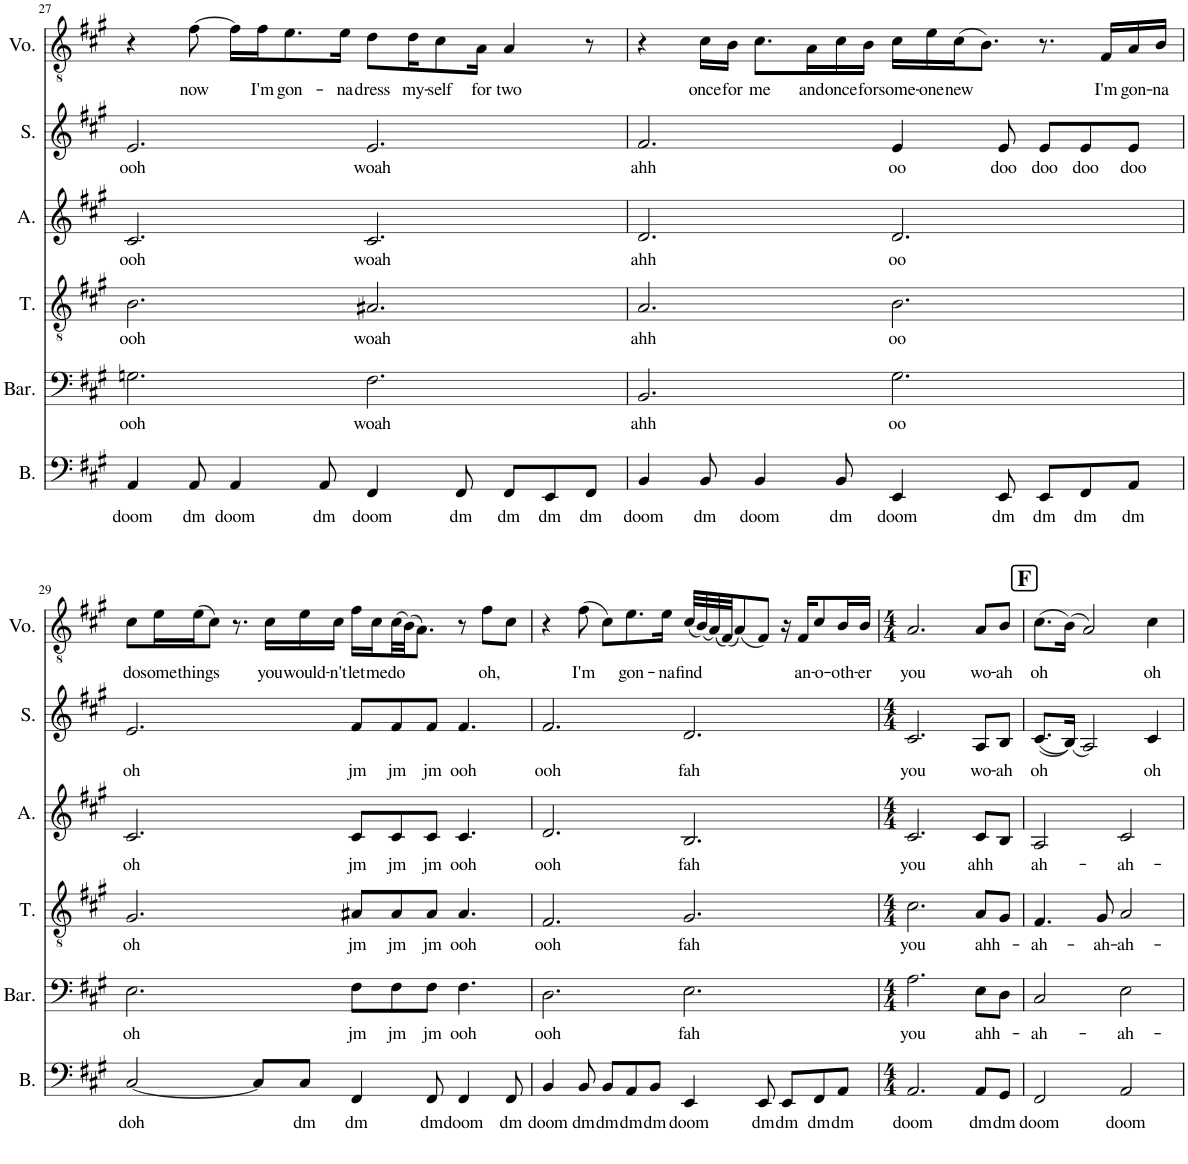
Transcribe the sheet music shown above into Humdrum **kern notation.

**kern	**text	**kern	**text	**kern	**text	**kern	**text	**kern	**text	**kern	**text
*part6	*part6	*part5	*part5	*part4	*part4	*part3	*part3	*part2	*part2	*part1	*part1
*staff6	*staff6	*staff5	*staff5	*staff4	*staff4	*staff3	*staff3	*staff2	*staff2	*staff1	*staff1
*I"Bass	*	*I"Baritone	*	*I"Tenor	*	*I"Alto	*	*I"Soprano	*	*I"Voice	*
*I'B.	*	*I'Bar.	*	*I'T.	*	*I'A.	*	*I'S.	*	*I'Vo.	*
!!LO:PB:g=z
*clefF4	*	*clefF4	*	*clefGv2	*	*clefG2	*	*clefG2	*	*clefGv2	*
*k[f#c#g#]	*	*k[f#c#g#]	*	*k[f#c#g#]	*	*k[f#c#g#]	*	*k[f#c#g#]	*	*k[f#c#g#]	*
*M12/8	*	*M12/8	*	*M12/8	*	*M12/8	*	*M12/8	*	*M12/8	*
=27	=27	=27	=27	=27	=27	=27	=27	=27	=27	=27	=27
!	!LO:LY:b	!	!LO:LY:b	!	!LO:LY:b	!	!LO:LY:b	!	!LO:LY:b	!	!
4AA/	doom	2.Gn\	ooh	2.B\	ooh	2.c#/	ooh	2.e/	ooh	4r	.
!	!LO:LY:b	!	!	!	!	!	!	!	!	!	!LO:LY:b
8AA/	dm	.	.	.	.	.	.	.	.	[8f#\	now
!	!LO:LY:b	!	!	!	!	!	!	!	!	!	!
4AA/	doom	.	.	.	.	.	.	.	.	16f#\LL]	.
!	!	!	!	!	!	!	!	!	!	!	!LO:LY:b
.	.	.	.	.	.	.	.	.	.	16f#\J	I'm
!	!	!	!	!	!	!	!	!	!	!	!LO:LY:b
.	.	.	.	.	.	.	.	.	.	8.e\	gon-
!	!LO:LY:b	!	!	!	!	!	!	!	!	!	!
8AA/	dm	.	.	.	.	.	.	.	.	.	.
!	!	!	!	!	!	!	!	!	!	!	!LO:LY:b
.	.	.	.	.	.	.	.	.	.	16e\Jk	-na
!	!LO:LY:b	!	!LO:LY:b	!	!LO:LY:b	!	!LO:LY:b	!	!LO:LY:b	!	!LO:LY:b
4FF#/	doom	2.F#\	woah	2.A#X/	woah	2.c#/	woah	2.e/	woah	8d\L	dress
!	!	!	!	!	!	!	!	!	!	!	!LO:LY:b
.	.	.	.	.	.	.	.	.	.	16d\K	my-
!	!	!	!	!	!	!	!	!	!	!	!LO:LY:b
.	.	.	.	.	.	.	.	.	.	8c#\	-self
!	!LO:LY:b	!	!	!	!	!	!	!	!	!	!
8FF#/	dm	.	.	.	.	.	.	.	.	.	.
!	!	!	!	!	!	!	!	!	!	!	!LO:LY:b
.	.	.	.	.	.	.	.	.	.	16A\Jk	for
!	!LO:LY:b	!	!	!	!	!	!	!	!	!	!LO:LY:b
8FF#/L	dm	.	.	.	.	.	.	.	.	4A/	two
!	!LO:LY:b	!	!	!	!	!	!	!	!	!	!
8EE/	dm	.	.	.	.	.	.	.	.	.	.
!	!LO:LY:b	!	!	!	!	!	!	!	!	!	!
8FF#/J	dm	.	.	.	.	.	.	.	.	8r	.
=28	=28	=28	=28	=28	=28	=28	=28	=28	=28	=28	=28
!	!LO:LY:b	!	!LO:LY:b	!	!LO:LY:b	!	!LO:LY:b	!	!LO:LY:b	!	!
4BB/	doom	2.BB/	ahh	2.A/	ahh	2.d/	ahh	2.f#/	ahh	4r	.
!	!LO:LY:b	!	!	!	!	!	!	!	!	!	!LO:LY:b
8BB/	dm	.	.	.	.	.	.	.	.	16c#\LL	once
!	!	!	!	!	!	!	!	!	!	!	!LO:LY:b
.	.	.	.	.	.	.	.	.	.	16B\JJ	for
!	!LO:LY:b	!	!	!	!	!	!	!	!	!	!LO:LY:b
4BB/	doom	.	.	.	.	.	.	.	.	8.c#\L	me
!	!	!	!	!	!	!	!	!	!	!	!LO:LY:b
.	.	.	.	.	.	.	.	.	.	16A\L	and
!	!LO:LY:b	!	!	!	!	!	!	!	!	!	!LO:LY:b
8BB/	dm	.	.	.	.	.	.	.	.	16c#\	once
!	!	!	!	!	!	!	!	!	!	!	!LO:LY:b
.	.	.	.	.	.	.	.	.	.	16B\JJ	for
!	!LO:LY:b	!	!LO:LY:b	!	!LO:LY:b	!	!LO:LY:b	!	!LO:LY:b	!	!LO:LY:b
4EE/	doom	2.G#\	oo	2.B\	oo	2.d/	oo	4e/	oo	16c#\LL	some-
!	!	!	!	!	!	!	!	!	!	!	!LO:LY:b
.	.	.	.	.	.	.	.	.	.	16e\	-one
!	!	!	!	!	!	!	!	!	!	!	!LO:LY:b
.	.	.	.	.	.	.	.	.	.	(16c#\J	new
.	.	.	.	.	.	.	.	.	.	8.B\J)	.
!	!LO:LY:b	!	!	!	!	!	!	!	!LO:LY:b	!	!
8EE/	dm	.	.	.	.	.	.	8e/	doo	.	.
!	!LO:LY:b	!	!	!	!	!	!	!	!LO:LY:b	!	!
8EE/L	dm	.	.	.	.	.	.	8e/L	doo	8.r	.
!	!LO:LY:b	!	!	!	!	!	!	!	!LO:LY:b	!	!
8FF#/	dm	.	.	.	.	.	.	8e/	doo	.	.
!	!	!	!	!	!	!	!	!	!	!	!LO:LY:b
.	.	.	.	.	.	.	.	.	.	16F#/LL	I'm
!	!LO:LY:b	!	!	!	!	!	!	!	!LO:LY:b	!	!LO:LY:b
8AA/J	dm	.	.	.	.	.	.	8e/J	doo	16A/	gon-
!	!	!	!	!	!	!	!	!	!	!	!LO:LY:b
.	.	.	.	.	.	.	.	.	.	16B/JJ	-na
!!LO:LB:g=z
=29	=29	=29	=29	=29	=29	=29	=29	=29	=29	=29	=29
!	!LO:LY:b	!	!LO:LY:b	!	!LO:LY:b	!	!LO:LY:b	!	!LO:LY:b	!	!LO:LY:b
[2C#/	doh	2.E\	oh	2.G#/	oh	2.c#/	oh	2.e/	oh	8c#\L	do
!	!	!	!	!	!	!	!	!	!	!	!LO:LY:b
.	.	.	.	.	.	.	.	.	.	16e\L	some
!	!	!	!	!	!	!	!	!	!	!	!LO:LY:b
.	.	.	.	.	.	.	.	.	.	(16e\J	things
.	.	.	.	.	.	.	.	.	.	8c#\J)	.
.	.	.	.	.	.	.	.	.	.	8.r	.
8C#/L]	.	.	.	.	.	.	.	.	.	.	.
!	!	!	!	!	!	!	!	!	!	!	!LO:LY:b
.	.	.	.	.	.	.	.	.	.	16c#\LL	you
!	!LO:LY:b	!	!	!	!	!	!	!	!	!	!LO:LY:b
8C#/J	dm	.	.	.	.	.	.	.	.	16e\	would-
!	!	!	!	!	!	!	!	!	!	!	!LO:LY:b
.	.	.	.	.	.	.	.	.	.	16c#\JJ	-n't
!	!LO:LY:b	!	!LO:LY:b	!	!LO:LY:b	!	!LO:LY:b	!	!LO:LY:b	!	!LO:LY:b
4FF#/	dm	8F#\L	jm	8A#X/L	jm	8c#/L	jm	8f#/L	jm	16f#\LL	let
!	!	!	!	!	!	!	!	!	!	!	!LO:LY:b
.	.	.	.	.	.	.	.	.	.	16c#\	me
!	!	!	!LO:LY:b	!	!LO:LY:b	!	!LO:LY:b	!	!LO:LY:b	!	!LO:LY:b
.	.	8F#\	jm	8A#/	jm	8c#/	jm	8f#/	jm	(32c#\L	do
.	.	.	.	.	.	.	.	.	.	(32B\JJ)	.
.	.	.	.	.	.	.	.	.	.	8.A\J)	.
!	!LO:LY:b	!	!LO:LY:b	!	!LO:LY:b	!	!LO:LY:b	!	!LO:LY:b	!	!
8FF#/	dm	8F#\J	jm	8A#/J	jm	8c#/J	jm	8f#/J	jm	.	.
!	!LO:LY:b	!	!LO:LY:b	!	!LO:LY:b	!	!LO:LY:b	!	!LO:LY:b	!	!
4FF#/	doom	4.F#\	ooh	4.A#/	ooh	4.c#/	ooh	4.f#/	ooh	8r	.
!	!	!	!	!	!	!	!	!	!	!	!LO:LY:b
.	.	.	.	.	.	.	.	.	.	8f#\L	oh,
!	!LO:LY:b	!	!	!	!	!	!	!	!	!	!
8FF#/	dm	.	.	.	.	.	.	.	.	8c#\J	.
=30	=30	=30	=30	=30	=30	=30	=30	=30	=30	=30	=30
!	!LO:LY:b	!	!LO:LY:b	!	!LO:LY:b	!	!LO:LY:b	!	!LO:LY:b	!	!
4BB/	doom	2.D\	ooh	2.F#/	ooh	2.d/	ooh	2.f#/	ooh	4r	.
!	!LO:LY:b	!	!	!	!	!	!	!	!	!	!LO:LY:b
8BB/	dm	.	.	.	.	.	.	.	.	(8f#\	I'm
!	!LO:LY:b	!	!	!	!	!	!	!	!	!	!
8BB/L	dm	.	.	.	.	.	.	.	.	8c#\L)	.
!	!LO:LY:b	!	!	!	!	!	!	!	!	!	!LO:LY:b
8AA/	dm	.	.	.	.	.	.	.	.	8.e\	gon-
!	!LO:LY:b	!	!	!	!	!	!	!	!	!	!
8BB/J	dm	.	.	.	.	.	.	.	.	.	.
!	!	!	!	!	!	!	!	!	!	!	!LO:LY:b
.	.	.	.	.	.	.	.	.	.	16e\Jk	-na
!	!LO:LY:b	!	!LO:LY:b	!	!LO:LY:b	!	!LO:LY:b	!	!LO:LY:b	!	!LO:LY:b
4EE/	doom	2.E\	fah	2.G#/	fah	2.B/	fah	2.d/	fah	(32c#/LLL	find
.	.	.	.	.	.	.	.	.	.	(32B/)	.
.	.	.	.	.	.	.	.	.	.	(32A/)	.
.	.	.	.	.	.	.	.	.	.	(32F#/JJ)	.
.	.	.	.	.	.	.	.	.	.	(8A/)	.
!	!LO:LY:b	!	!	!	!	!	!	!	!	!	!
8EE/	dm	.	.	.	.	.	.	.	.	8F#/J)	.
!	!LO:LY:b	!	!	!	!	!	!	!	!	!	!
8EE/L	dm	.	.	.	.	.	.	.	.	16r	.
!	!	!	!	!	!	!	!	!	!	!	!LO:LY:b
.	.	.	.	.	.	.	.	.	.	16F#/KL	an-
!	!LO:LY:b	!	!	!	!	!	!	!	!	!	!LO:LY:b
8FF#/	dm	.	.	.	.	.	.	.	.	8c#/	-o-
!	!LO:LY:b	!	!	!	!	!	!	!	!	!	!LO:LY:b
8AA/J	dm	.	.	.	.	.	.	.	.	16B/L	-oth-
!	!	!	!	!	!	!	!	!	!	!	!LO:LY:b
.	.	.	.	.	.	.	.	.	.	16B/JJ	-er
=31	=31	=31	=31	=31	=31	=31	=31	=31	=31	=31	=31
*M4/4	*	*M4/4	*	*M4/4	*	*M4/4	*	*M4/4	*	*M4/4	*
!	!LO:LY:b	!	!LO:LY:b	!	!LO:LY:b	!	!LO:LY:b	!	!LO:LY:b	!	!LO:LY:b
2.AA/	doom	2.A\	you	2.c#\	you	2.c#/	you	2.c#/	you	2.A/	you
!	!LO:LY:b	!	!LO:LY:b	!	!LO:LY:b	!	!LO:LY:b	!	!LO:LY:b	!	!LO:LY:b
8AA/L	dm	8E\L	ahh-	8A/L	ahh-	8c#/L	ahh	8A/L	wo-	8A/L	wo-
!	!LO:LY:b	!	!	!	!	!	!	!	!LO:LY:b	!	!LO:LY:b
8GG#/J	dm	8D\J	.	8G#/J	.	8B/J	.	8B/J	-ah	8B/J	-ah
!!LO:REH:place=s1:a:B:cj:fs=14:t=F
=32	=32	=32	=32	=32	=32	=32	=32	=32	=32	=32	=32
!	!LO:LY:b	!	!LO:LY:b	!	!LO:LY:b	!	!LO:LY:b	!	!LO:LY:b	!	!LO:LY:b
2FF#/	doom	2C#/	-ah-	4.F#/	-ah-	2A/	ah-	((8.c#/L	oh	(8.c#\L	oh
.	.	.	.	.	.	.	.	(16B/Jk))	.	(16B\Jk)	.
.	.	.	.	.	.	.	.	2A/)	.	2A/)	.
!	!	!	!	!	!LO:LY:b	!	!	!	!	!	!
.	.	.	.	8G#/	-ah-	.	.	.	.	.	.
!	!LO:LY:b	!	!LO:LY:b	!	!LO:LY:b	!	!LO:LY:b	!	!	!	!
2AA/	doom	2E\	-ah-	2A/	-ah-	2c#/	-ah-	.	.	.	.
!	!	!	!	!	!	!	!	!	!LO:LY:b	!	!LO:LY:b
.	.	.	.	.	.	.	.	4c#/	oh	4c#\	oh
=	=	=	=	=	=	=	=	=	=	=	=
*-	*-	*-	*-	*-	*-	*-	*-	*-	*-	*-	*-
